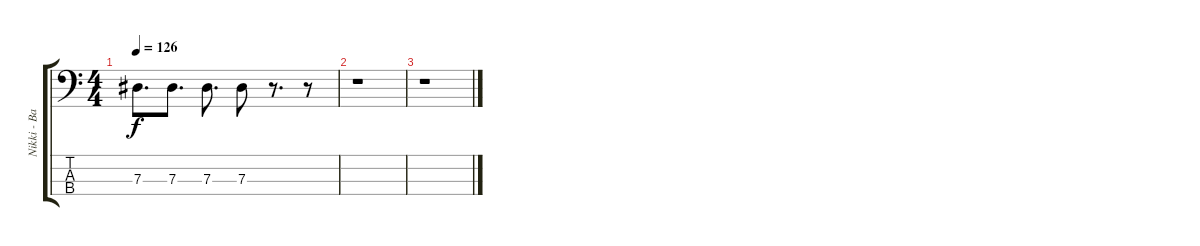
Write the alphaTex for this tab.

\track ("Nikki - Bass" "Nikki - Ba") {instrument electricbasspick}
\staff {score tabs}
\tuning (Gb2 Db2 Ab1 Eb1) {hide}
\ts (4 4)
\tempo 126
\clef f4
\ks c
7.3.8{d dy f} 7.3.8{d} 7.3.8{d} 7.3.8 r.8{d} r.8 |
r.1 |
r.1
